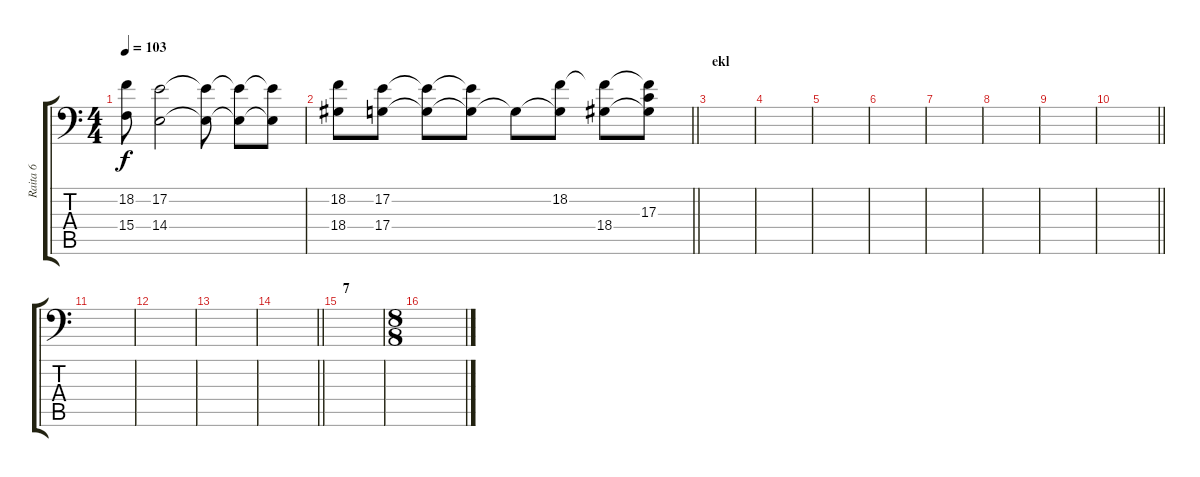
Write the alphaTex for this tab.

\track ("Raita 6" "Raita 6") {instrument drawbarorgan}
\staff {score tabs}
\tuning (E3 B2 G2 D2 A1 E1) {hide}
\ts (4 4)
\tempo 103
\clef f4
\ks c
(18.2 15.4).8{dy f} (17.2 14.4).2 (17.2{t} 14.4{t}).8 (17.2{t} 14.4{t}).8 (17.2{t} 14.4{t}).8 |
\barLineRight lightlight
(18.2 18.4).8 (17.2 17.4).8 (17.2{t} 17.4{t}).8 (17.2{t} 17.4{t}).8 17.4{t}.8 (18.2 17.4{t}).8 (18.2{t} 18.4).8 (18.2{t} 17.3 18.4{t}).8 |
\section ("" "ekl")
|
|
|
|
|
|
|
\barLineRight lightlight
|
|
|
|
\barLineRight lightlight
|
\section ("" "7")
|
\ts (8 8)
